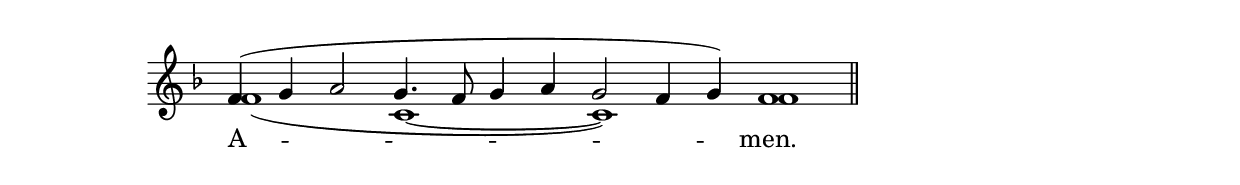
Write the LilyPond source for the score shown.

\version "2.24.4"




keyTime = { \key f \major}
cadenzaMeasure = {
  \cadenzaOff
  \partial 1024 s1024
  \cadenzaOn

}

SopMusic    = \relative { 
    \override Score.BarNumber.break-visibility = #all-visible
    \cadenzaOn
    f'4( g a2 g4. f8 g4 a g2 f4 g) f1 \cadenzaMeasure \section


}

BassMusic   = \relative {
    \override Score.BarNumber.break-visibility = #all-visible
    \cadenzaOn
    f'1( c~ c) f \cadenzaMeasure \section
}

VerseOne = \lyricmode {
    A -- men.
    }


\score {
    \new Staff \with {midiInstrument = "choir aahs"} <<
        \clef "treble"
        \new Voice = "Sop"  { \voiceOne \keyTime \SopMusic}
        \new Voice = "Bass"  { \voiceTwo \keyTime \BassMusic}

        \new Lyrics \lyricsto "Sop" { \VerseOne }
    >>
    \layout {
    \context {
        \Score
            \omit BarNumber
            \override SpacingSpanner.common-shortest-duration = #(ly:make-moment 1/16)

    }
    \context {
        \Staff
            \remove Time_signature_engraver
    }
    \context {
        \Lyrics
            \override LyricSpace.minimum-distance = #1.0
    }
    }
    \midi {
        \tempo 4 = 120
    }
}





